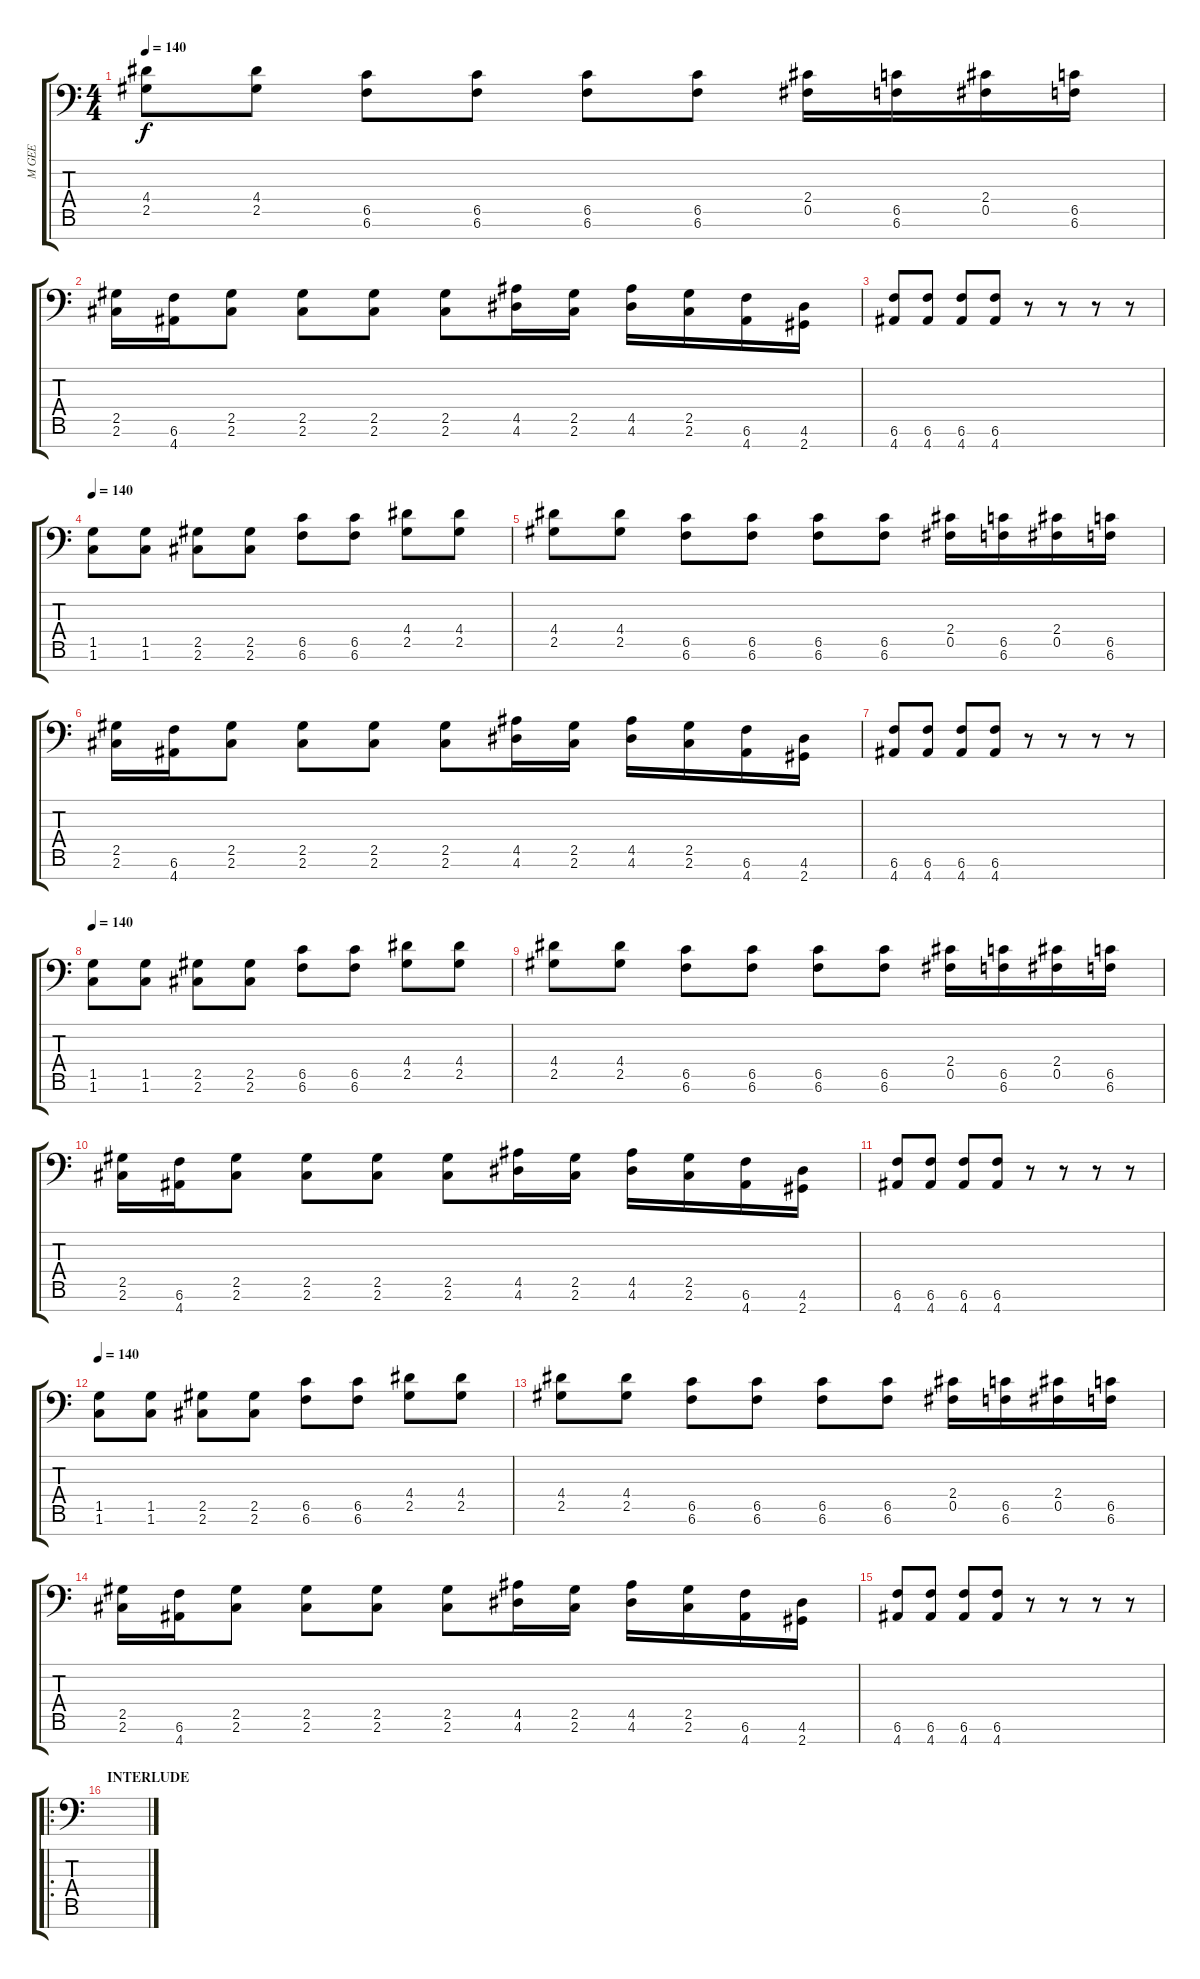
\track ("M GEE" "M GEE") {instrument distortionguitar}
\staff {score tabs}
\tuning (Db4 Ab3 E3 B2 Gb2 B1 Gb1) {hide}
\ts (4 4)
\tempo 140
\clef f4
\ks c
(4.4 2.5).8{dy f} (4.4 2.5).8 (6.5 6.6).8 (6.5 6.6).8 (6.5 6.6).8 (6.5 6.6).8 (2.4 0.5).16 (6.5 6.6).16 (2.4 0.5).16 (6.5 6.6).16 |
(2.5 2.6).16 (6.6 4.7).16 (2.5 2.6).8 (2.5 2.6).8 (2.5 2.6).8 (2.5 2.6).8 (4.5 4.6).16 (2.5 2.6).16 (4.5 4.6).16 (2.5 2.6).16 (6.6 4.7).16 (4.6 2.7).16 |
(6.6 4.7).8 (6.6 4.7).8 (6.6 4.7).8 (6.6 4.7).8 r.8 r.8 r.8 r.8 |
\tempo 140
(1.5 1.6).8 (1.5 1.6).8 (2.5 2.6).8 (2.5 2.6).8 (6.5 6.6).8 (6.5 6.6).8 (4.4 2.5).8 (4.4 2.5).8 |
(4.4 2.5).8 (4.4 2.5).8 (6.5 6.6).8 (6.5 6.6).8 (6.5 6.6).8 (6.5 6.6).8 (2.4 0.5).16 (6.5 6.6).16 (2.4 0.5).16 (6.5 6.6).16 |
(2.5 2.6).16 (6.6 4.7).16 (2.5 2.6).8 (2.5 2.6).8 (2.5 2.6).8 (2.5 2.6).8 (4.5 4.6).16 (2.5 2.6).16 (4.5 4.6).16 (2.5 2.6).16 (6.6 4.7).16 (4.6 2.7).16 |
(6.6 4.7).8 (6.6 4.7).8 (6.6 4.7).8 (6.6 4.7).8 r.8 r.8 r.8 r.8 |
\tempo 140
(1.5 1.6).8 (1.5 1.6).8 (2.5 2.6).8 (2.5 2.6).8 (6.5 6.6).8 (6.5 6.6).8 (4.4 2.5).8 (4.4 2.5).8 |
(4.4 2.5).8 (4.4 2.5).8 (6.5 6.6).8 (6.5 6.6).8 (6.5 6.6).8 (6.5 6.6).8 (2.4 0.5).16 (6.5 6.6).16 (2.4 0.5).16 (6.5 6.6).16 |
(2.5 2.6).16 (6.6 4.7).16 (2.5 2.6).8 (2.5 2.6).8 (2.5 2.6).8 (2.5 2.6).8 (4.5 4.6).16 (2.5 2.6).16 (4.5 4.6).16 (2.5 2.6).16 (6.6 4.7).16 (4.6 2.7).16 |
(6.6 4.7).8 (6.6 4.7).8 (6.6 4.7).8 (6.6 4.7).8 r.8 r.8 r.8 r.8 |
\tempo 140
(1.5 1.6).8 (1.5 1.6).8 (2.5 2.6).8 (2.5 2.6).8 (6.5 6.6).8 (6.5 6.6).8 (4.4 2.5).8 (4.4 2.5).8 |
(4.4 2.5).8 (4.4 2.5).8 (6.5 6.6).8 (6.5 6.6).8 (6.5 6.6).8 (6.5 6.6).8 (2.4 0.5).16 (6.5 6.6).16 (2.4 0.5).16 (6.5 6.6).16 |
(2.5 2.6).16 (6.6 4.7).16 (2.5 2.6).8 (2.5 2.6).8 (2.5 2.6).8 (2.5 2.6).8 (4.5 4.6).16 (2.5 2.6).16 (4.5 4.6).16 (2.5 2.6).16 (6.6 4.7).16 (4.6 2.7).16 |
(6.6 4.7).8 (6.6 4.7).8 (6.6 4.7).8 (6.6 4.7).8 r.8 r.8 r.8 r.8 |
\ro
\section ("" "INTERLUDE")
